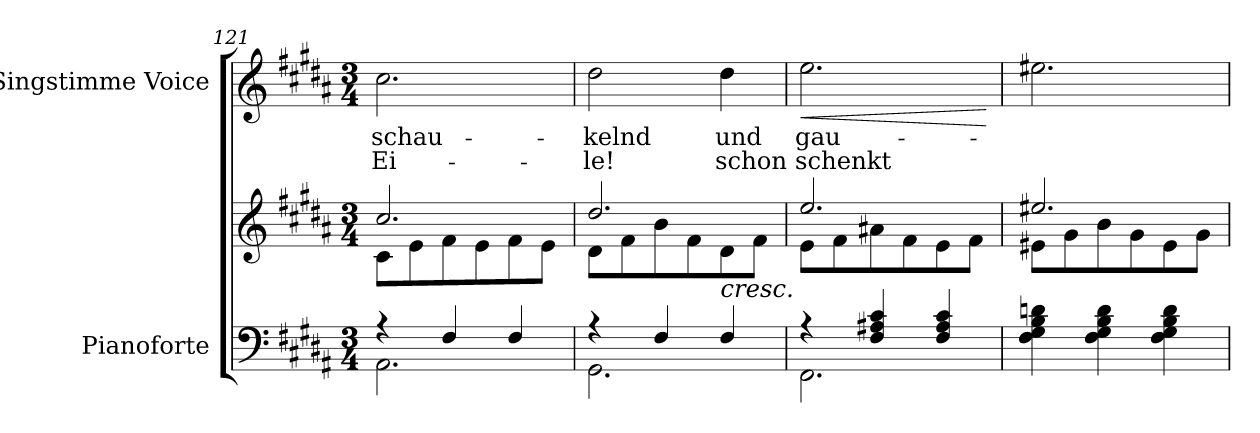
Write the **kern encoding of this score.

**kern	**kern	**kern	**text	**text	**dynam
*part2	*part2	*part1	*part1	*part1	*part1
*staff3	*staff2	*staff1	*staff1	*staff1	*staff1
*I"Pianoforte	*	*I"Singstimme Voice	*	*	*
*I'Pno	*	*	*	*	*
*clefF4	*clefG2	*clefG2	*	*	*
*k[f#c#g#d#a#]	*k[f#c#g#d#a#]	*k[f#c#g#d#a#]	*	*	*
*M3/4	*M3/4	*M3/4	*	*	*
=121	=121	=121	=121	=121	=121
*^	*^	*	*	*	*
4r	2.AA#\	2.cc#/	8c#\L	2.cc#\	schau-	Ei-	.
.	.	.	8e\	.	.	.	.
4F#/	.	.	8f#\	.	.	.	.
.	.	.	8e\	.	.	.	.
4F#/	.	.	8f#\	.	.	.	.
.	.	.	8e\J	.	.	.	.
=122	=122	=122	=122	=122	=122	=122	=122
4r	2.GG#\	2.dd#/	8d#\L	2dd#\	-kelnd	-le!	.
.	.	.	8f#\	.	.	.	.
4F#/	.	.	8b\	.	.	.	.
.	.	.	8f#\	.	.	.	.
!	!	!	!LO:TX:b:i:t=cresc.	!	!	!	!
4F#/	.	.	8d#\	4dd#\	und	schon	.
.	.	.	8f#\J	.	.	.	.
=123	=123	=123	=123	=123	=123	=123	=123
!	!	!	!	!	!	!	!LO:HP:b
4r	2.FF#\	2.ee/	8e\L	2.ee\	gau-	schenkt	<
.	.	.	8f#\	.	.	.	.
4F#/ 4A#X/ 4c#/	.	.	8a#X\	.	.	.	.
.	.	.	8f#\	.	.	.	.
4F#/ 4A#/ 4c#/	.	.	8e\	.	.	.	.
.	.	.	8f#\J	.	.	.	.
*v	*v	*	*	*	*	*	*
*	*v	*v	*	*	*	*
.	.	.	.	.	[
=124	=124	=124	=124	=124	=124
*	*^	*	*	*	*
4F#\ 4G#\ 4B\ 4dn\	2.ee#X/	8e#X\L	2.ee#X\	.	.	.
.	.	8g#\	.	.	.	.
4F#\ 4G#\ 4B\ 4d\	.	8b\	.	.	.	.
.	.	8g#\	.	.	.	.
4F#\ 4G#\ 4B\ 4d\	.	8e#\	.	.	.	.
.	.	8g#\J	.	.	.	.
*	*v	*v	*	*	*	*
=	=	=	=	=	=
*-	*-	*-	*-	*-	*-
